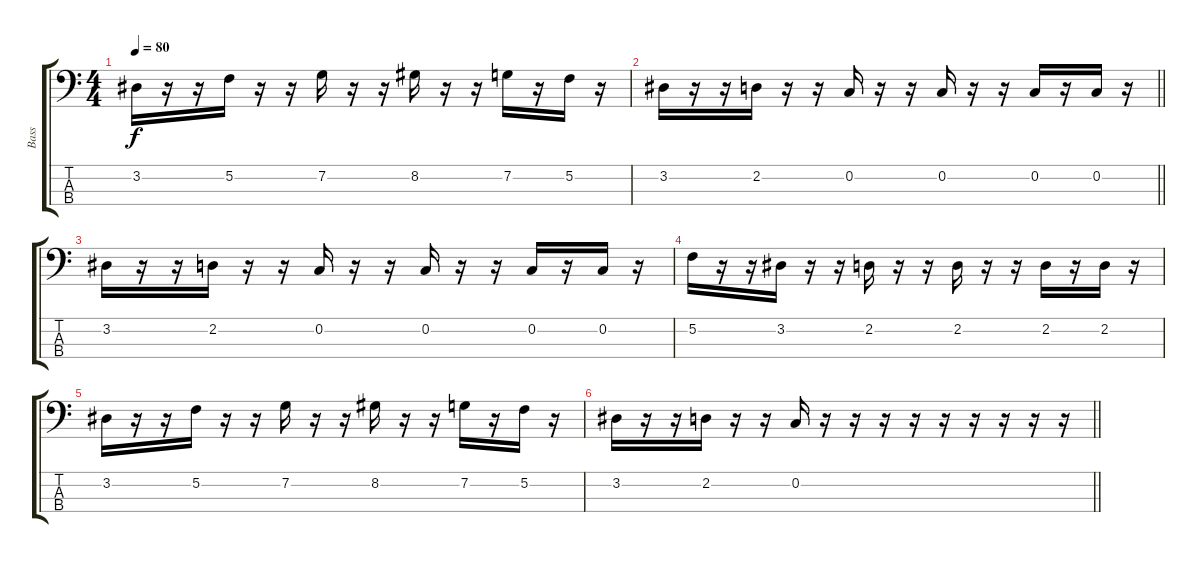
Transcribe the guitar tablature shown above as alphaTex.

\track ("Bass" "Bass") {instrument electricbassfinger}
\staff {score tabs}
\tuning (F2 C2 G1 C1) {hide}
\ts (4 4)
\tempo 80
\clef f4
\ks c
3.2.16{dy f} r.16 r.16 5.2.16 r.16 r.16 7.2.16 r.16 r.16 8.2.16 r.16 r.16 7.2.16 r.16 5.2.16 r.16 |
\barLineRight lightlight
3.2.16 r.16 r.16 2.2.16 r.16 r.16 0.2.16 r.16 r.16 0.2.16 r.16 r.16 0.2.16 r.16 0.2.16 r.16 |
3.2.16 r.16 r.16 2.2.16 r.16 r.16 0.2.16 r.16 r.16 0.2.16 r.16 r.16 0.2.16 r.16 0.2.16 r.16 |
5.2.16 r.16 r.16 3.2.16 r.16 r.16 2.2.16 r.16 r.16 2.2.16 r.16 r.16 2.2.16 r.16 2.2.16 r.16 |
3.2.16 r.16 r.16 5.2.16 r.16 r.16 7.2.16 r.16 r.16 8.2.16 r.16 r.16 7.2.16 r.16 5.2.16 r.16 |
\barLineRight lightlight
3.2.16 r.16 r.16 2.2.16 r.16 r.16 0.2.16 r.16 r.16 r.16 r.16 r.16 r.16 r.16 r.16 r.16
